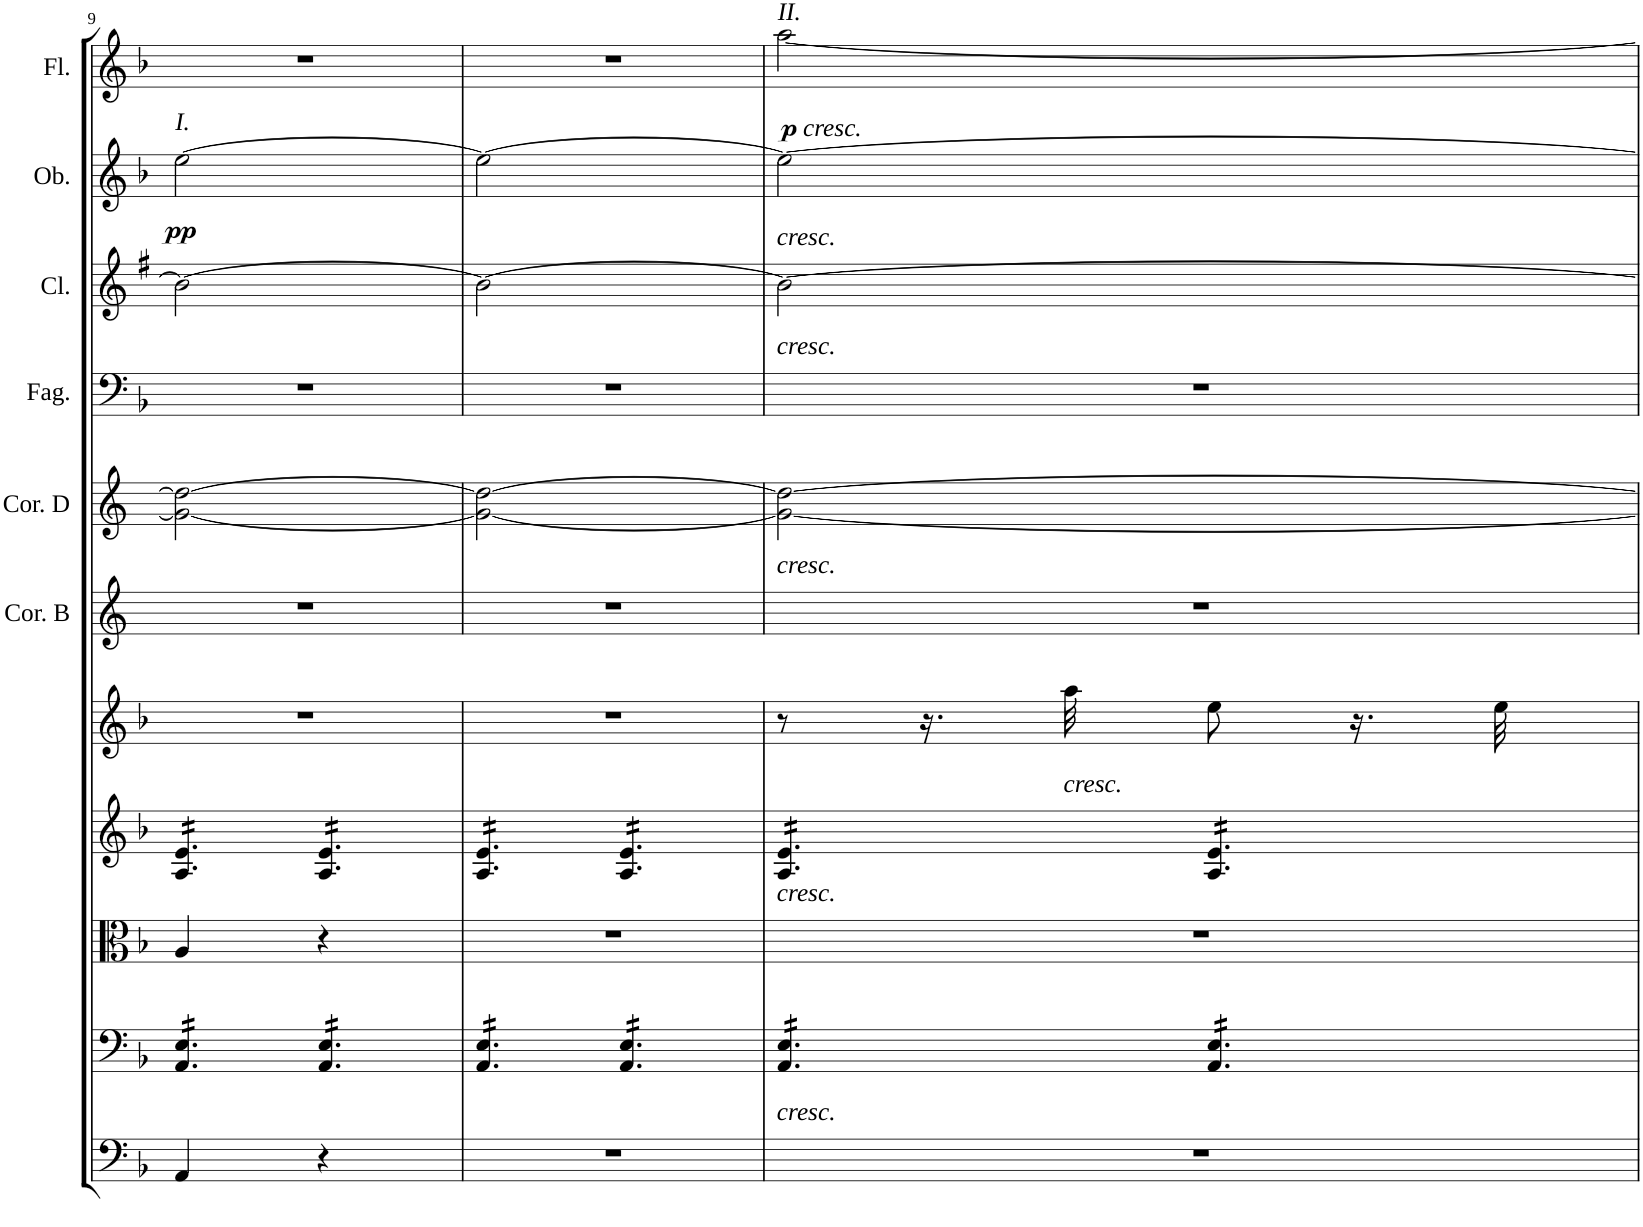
**kern	**kern	**kern	**kern	**kern	**kern	**kern	**kern	**dynam	**kern
*part9	*part8	*part7	*part6	*part5	*part4	*part3	*part2	*part2	*part1
*staff9	*staff8	*staff7	*staff6	*staff5	*staff4	*staff3	*staff2	*staff2	*staff1
*I"Basso	*I"Violoncello	*I"Viola	*I"Violino II	*I"Violino I	*I"Corni in D	*I"Clarinetti in B	*I"Oboi	*	*I"Flauti
*	*	*	*	*	*I'Cor. D	*I'Cl.	*I'Ob.	*	*I'Fl.
!!LO:PB:g=z
*clefF4	*clefF4	*clefC3	*clefG2	*clefG2	*clefG2	*clefG2	*clefG2	*	*clefG2
*Trd7c12	*	*	*	*	*Trd4c7	*Trd1c2	*	*	*
*k[b-]	*k[b-]	*k[b-]	*k[b-]	*k[b-]	*k[]	*k[f#]	*k[b-]	*	*k[b-]
*M2/4	*M2/4	*M2/4	*M2/4	*M2/4	*M2/4	*M2/4	*M2/4	*	*M2/4
=9	=9	=9	=9	=9	=9	=9	=9	=9	=9
!	!	!	!	!	!	!	!LO:TX:a:i:t=I.	!	!
!	!	!	!	!	!	!	!	!LO:DY:b	!
*	*tremolo	*	*	*	*	*	*	*	*
*	*	*	*tremolo	*	*	*	*	*	*
4AA/	24AA/ 24E/LL	4A/	24A/ 24e/LL	2r	2g\_ 2dd\_	2b\_	[2ee\	pp	2r
.	24AA/ 24E/	.	24A/ 24e/	.	.	.	.	.	.
.	24AA/ 24E/	.	24A/ 24e/	.	.	.	.	.	.
.	24AA/ 24E/	.	24A/ 24e/	.	.	.	.	.	.
.	24AA/ 24E/	.	24A/ 24e/	.	.	.	.	.	.
.	24AA/ 24E/JJ	.	24A/ 24e/JJ	.	.	.	.	.	.
4r	24AA/ 24E/LL	4r	24A/ 24e/LL	.	.	.	.	.	.
.	24AA/ 24E/	.	24A/ 24e/	.	.	.	.	.	.
.	24AA/ 24E/	.	24A/ 24e/	.	.	.	.	.	.
.	24AA/ 24E/	.	24A/ 24e/	.	.	.	.	.	.
.	24AA/ 24E/	.	24A/ 24e/	.	.	.	.	.	.
.	24AA/ 24E/JJ	.	24A/ 24e/JJ	.	.	.	.	.	.
=10	=10	=10	=10	=10	=10	=10	=10	=10	=10
2r	24AA/ 24E/LL	2r	24A/ 24e/LL	2r	2g\_ 2dd\_	2b\_	2ee\_	.	2r
.	24AA/ 24E/	.	24A/ 24e/	.	.	.	.	.	.
.	24AA/ 24E/	.	24A/ 24e/	.	.	.	.	.	.
.	24AA/ 24E/	.	24A/ 24e/	.	.	.	.	.	.
.	24AA/ 24E/	.	24A/ 24e/	.	.	.	.	.	.
.	24AA/ 24E/JJ	.	24A/ 24e/JJ	.	.	.	.	.	.
.	24AA/ 24E/LL	.	24A/ 24e/LL	.	.	.	.	.	.
.	24AA/ 24E/	.	24A/ 24e/	.	.	.	.	.	.
.	24AA/ 24E/	.	24A/ 24e/	.	.	.	.	.	.
.	24AA/ 24E/	.	24A/ 24e/	.	.	.	.	.	.
.	24AA/ 24E/	.	24A/ 24e/	.	.	.	.	.	.
.	24AA/ 24E/JJ	.	24A/ 24e/JJ	.	.	.	.	.	.
=11	=11	=11	=11	=11	=11	=11	=11	=11	=11
!	!	!	!	!	!	!	!	!	!LO:TX:a:i:t=II.
!	!	!	!	!	!	!	!	!	!LO:TX:b:t=cresc.
!	!	!	!	!	!	!	!LO:TX:b:i:t=cresc.	!	!
!	!	!	!	!	!	!LO:TX:b:i:t=cresc.	!	!	!
!	!	!	!	!	!LO:TX:b:i:t=cresc.	!	!	!	!
!	!	!	!LO:TX:b:i:t=cresc.	!	!	!	!	!	!
!	!LO:TX:b:i:t=cresc.	!	!	!	!	!	!	!	!
2r	24AA/ 24E/LL	2r	24A/ 24e/LL	8r	2g\_ 2dd\_	2b\_	2ee\_	.	[<2aa\
.	24AA/ 24E/	.	24A/ 24e/	.	.	.	.	.	.
.	24AA/ 24E/	.	24A/ 24e/	.	.	.	.	.	.
.	24AA/ 24E/	.	24A/ 24e/	16.r	.	.	.	.	.
.	24AA/ 24E/	.	24A/ 24e/	.	.	.	.	.	.
.	24AA/ 24E/JJ	.	24A/ 24e/JJ	.	.	.	.	.	.
!	!	!	!	!LO:TX:b:i:t=cresc.	!	!	!	!	!
.	.	.	.	32aa\	.	.	.	.	.
.	24AA/ 24E/LL	.	24A/ 24e/LL	8ee\	.	.	.	.	.
.	24AA/ 24E/	.	24A/ 24e/	.	.	.	.	.	.
.	24AA/ 24E/	.	24A/ 24e/	.	.	.	.	.	.
.	24AA/ 24E/	.	24A/ 24e/	16.r	.	.	.	.	.
.	24AA/ 24E/	.	24A/ 24e/	.	.	.	.	.	.
.	24AA/ 24E/JJ	.	24A/ 24e/JJ	.	.	.	.	.	.
*	*	*	*Xtremolo	*	*	*	*	*	*
*	*Xtremolo	*	*	*	*	*	*	*	*
.	.	.	.	32ee\	.	.	.	.	.
=	=	=	=	=	=	=	=	=	=
*-	*-	*-	*-	*-	*-	*-	*-	*-	*-
